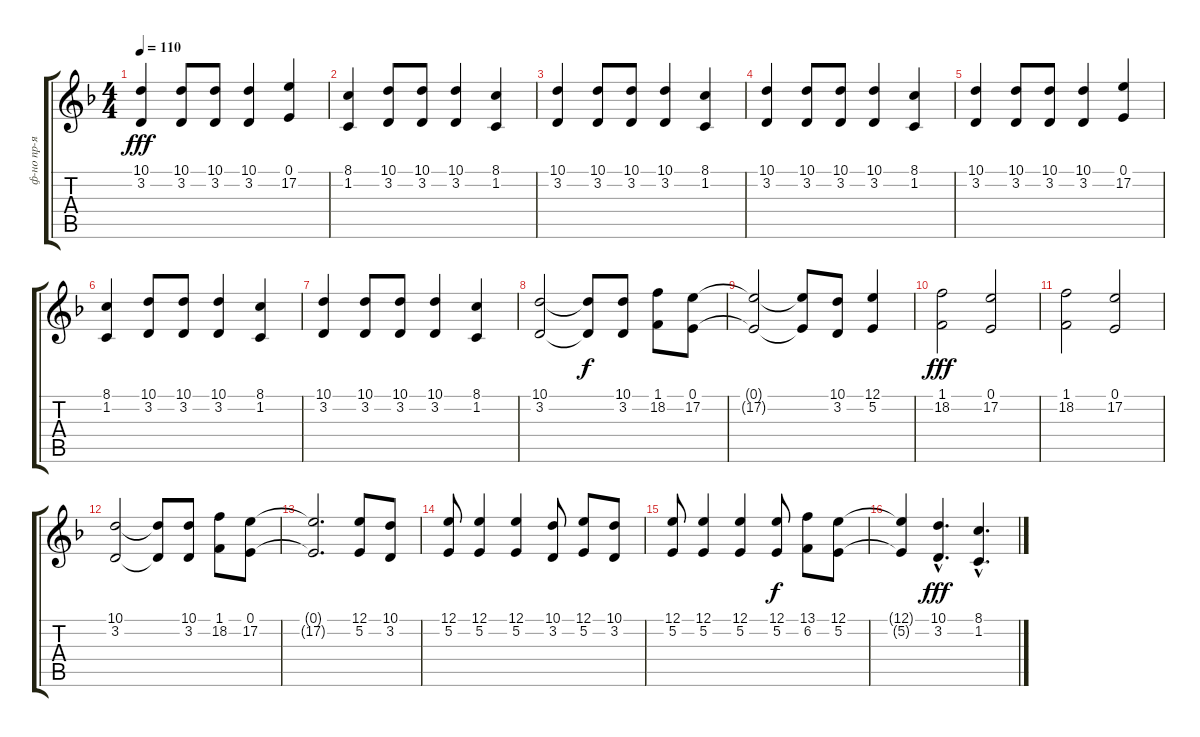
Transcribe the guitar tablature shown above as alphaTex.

\track ("ф-но пр-я р" "ф-но пр-я ") {instrument acousticgrandpiano}
\staff {score tabs}
\tuning (E4 B3 G3 D3 A2 E2) {hide}
\ts (4 4)
\tempo 110
\clef g2
\ks f
(10.1 3.2).4{dy fff} (10.1 3.2).8 (10.1 3.2).8 (10.1 3.2).4 (0.1 17.2).4 |
(8.1 1.2).4 (10.1 3.2).8 (10.1 3.2).8 (10.1 3.2).4 (8.1 1.2).4 |
(10.1 3.2).4 (10.1 3.2).8 (10.1 3.2).8 (10.1 3.2).4 (8.1 1.2).4 |
(10.1 3.2).4 (10.1 3.2).8 (10.1 3.2).8 (10.1 3.2).4 (8.1 1.2).4 |
(10.1 3.2).4 (10.1 3.2).8 (10.1 3.2).8 (10.1 3.2).4 (0.1 17.2).4 |
(8.1 1.2).4 (10.1 3.2).8 (10.1 3.2).8 (10.1 3.2).4 (8.1 1.2).4 |
(10.1 3.2).4 (10.1 3.2).8 (10.1 3.2).8 (10.1 3.2).4 (8.1 1.2).4 |
(10.1 3.2).2 (10.1{t} 3.2{t}).8{dy f} (10.1 3.2).8 (1.1 18.2).8 (0.1 17.2).8 |
(0.1{t} 17.2{t}).2 (0.1{t} 17.2{t}).8 (10.1 3.2).8 (12.1 5.2).4 |
(1.1 18.2).2{dy fff} (0.1 17.2).2 |
(1.1 18.2).2 (0.1 17.2).2 |
(10.1 3.2).2 (10.1{t} 3.2{t}).8 (10.1 3.2).8 (1.1 18.2).8 (0.1 17.2).8 |
(0.1{t} 17.2{t}).2{d} (12.1 5.2).8 (10.1 3.2).8 |
(12.1 5.2).8 (12.1 5.2).4 (12.1 5.2).4 (10.1 3.2).8 (12.1 5.2).8 (10.1 3.2).8 |
(12.1 5.2).8 (12.1 5.2).4 (12.1 5.2).4 (12.1 5.2).8{dy f} (13.1 6.2).8 (12.1 5.2).8 |
(12.1{t} 5.2{t}).4 (10.1{hac} 3.2{hac}).4{d dy fff} (8.1{hac} 1.2{hac}).4{d}
